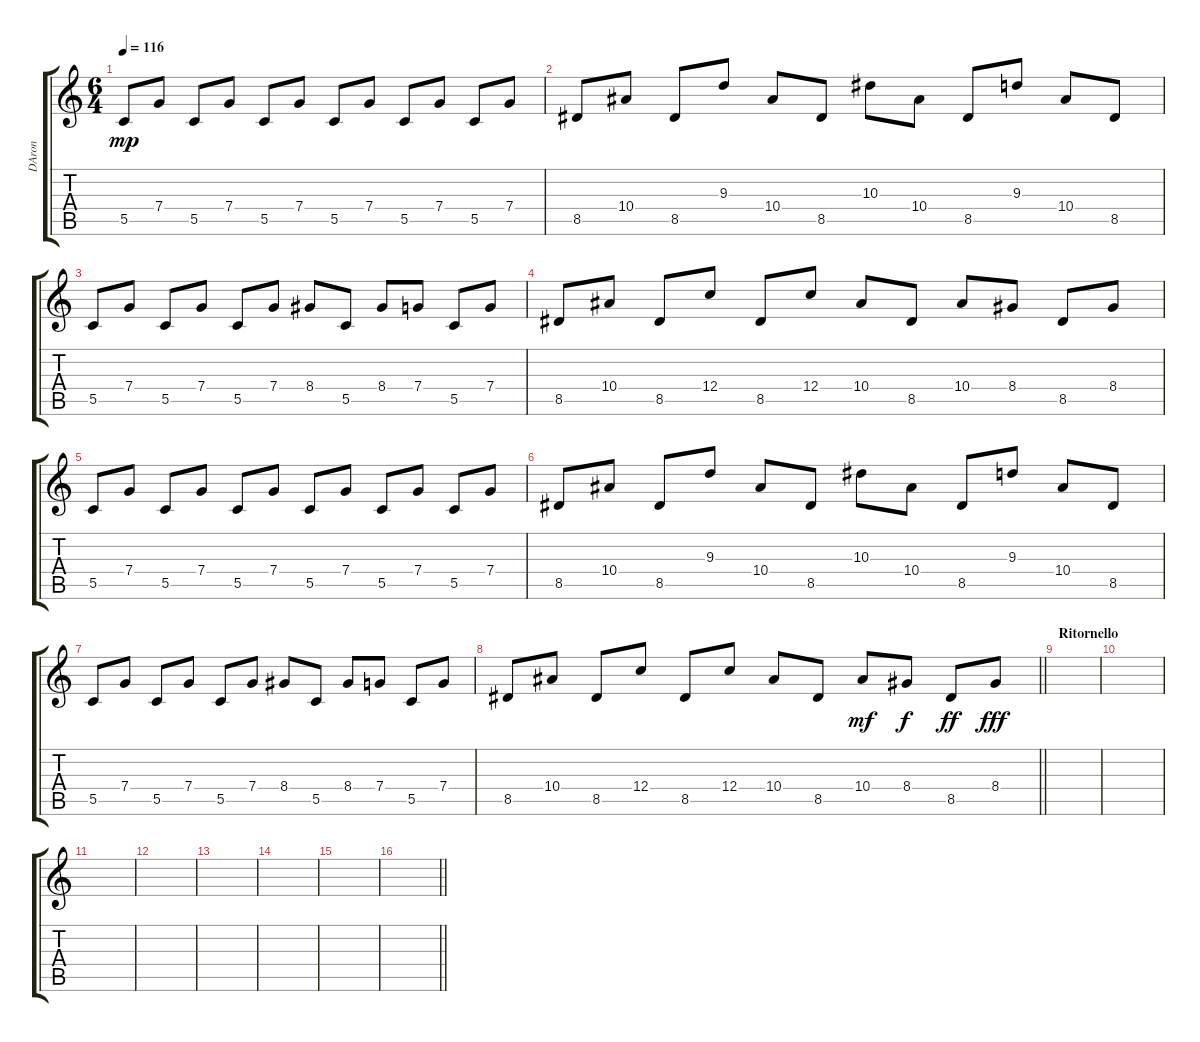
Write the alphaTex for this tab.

\track ("DAron" "DAron") {instrument electricguitarmuted}
\staff {score tabs}
\tuning (D4 A3 F3 C3 G2 C2) {hide}
\ts (6 4)
\tempo 116
\clef g2
\ks c
5.5.8{dy mp} 7.4.8 5.5.8 7.4.8 5.5.8 7.4.8 5.5.8 7.4.8 5.5.8 7.4.8 5.5.8 7.4.8 |
8.5.8 10.4.8 8.5.8 9.3.8 10.4.8 8.5.8 10.3.8 10.4.8 8.5.8 9.3.8 10.4.8 8.5.8 |
5.5.8 7.4.8 5.5.8 7.4.8 5.5.8 7.4.8 8.4.8 5.5.8 8.4.8 7.4.8 5.5.8 7.4.8 |
8.5.8 10.4.8 8.5.8 12.4.8 8.5.8 12.4.8 10.4.8 8.5.8 10.4.8 8.4.8 8.5.8 8.4.8 |
5.5.8 7.4.8 5.5.8 7.4.8 5.5.8 7.4.8 5.5.8 7.4.8 5.5.8 7.4.8 5.5.8 7.4.8 |
8.5.8 10.4.8 8.5.8 9.3.8 10.4.8 8.5.8 10.3.8 10.4.8 8.5.8 9.3.8 10.4.8 8.5.8 |
5.5.8 7.4.8 5.5.8 7.4.8 5.5.8 7.4.8 8.4.8 5.5.8 8.4.8 7.4.8 5.5.8 7.4.8 |
\barLineRight lightlight
8.5.8 10.4.8 8.5.8 12.4.8 8.5.8 12.4.8 10.4.8 8.5.8 10.4.8{dy mf} 8.4.8{dy f} 8.5.8{dy ff} 8.4.8{dy fff} |
\section ("" "Ritornello")
|
|
|
|
|
|
|
\barLineRight lightlight
